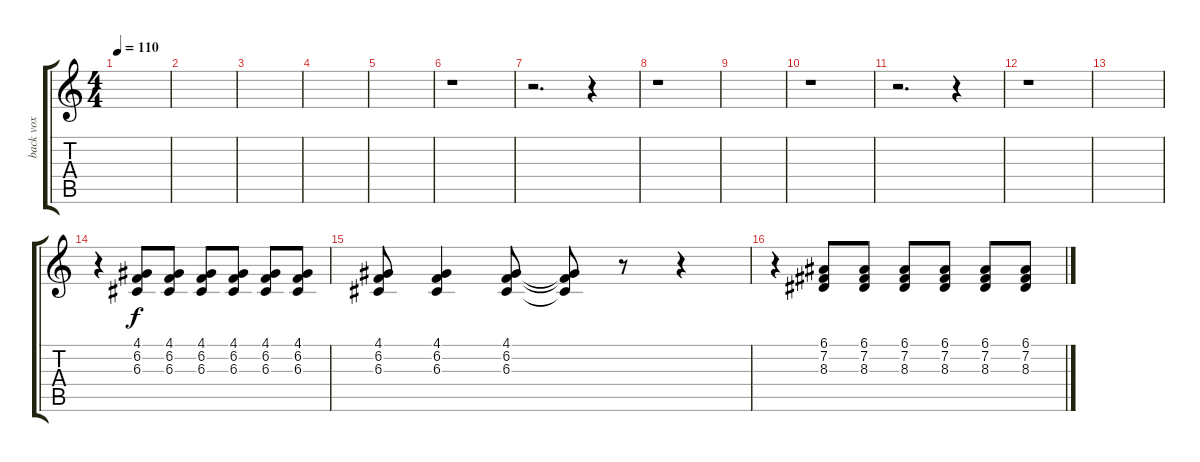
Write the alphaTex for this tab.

\track ("back vox" "back vox") {instrument tenorsax}
\staff {score tabs}
\tuning (E4 B3 G3 D3 A2 E2) {hide}
\ts (4 4)
\tempo 110
\clef g2
\ks c
|
|
|
|
|
r.1 |
r.2{d} r.4 |
r.1 |
|
r.1 |
r.2{d} r.4 |
r.1 |
|
r.4 (4.1 6.2 6.3).8 (4.1 6.2 6.3).8 (4.1 6.2 6.3).8 (4.1 6.2 6.3).8 (4.1 6.2 6.3).8 (4.1 6.2 6.3).8 |
(4.1 6.2 6.3).8 (4.1 6.2 6.3).4 (4.1 6.2 6.3).8 (4.1{t} 6.2{t} 6.3{t}).8 r.8 r.4 |
r.4 (6.1 7.2 8.3).8 (6.1 7.2 8.3).8 (6.1 7.2 8.3).8 (6.1 7.2 8.3).8 (6.1 7.2 8.3).8 (6.1 7.2 8.3).8
